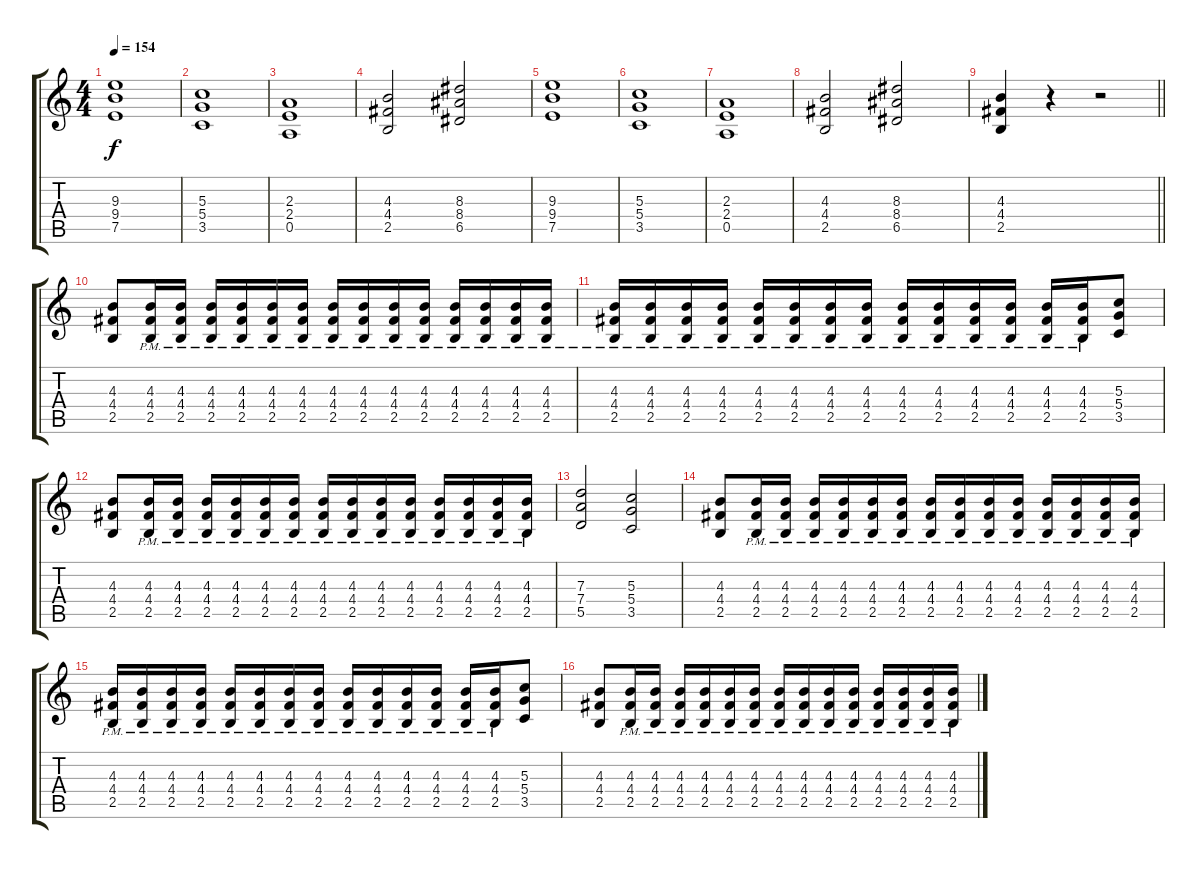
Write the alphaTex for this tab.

\track "" {instrument distortionguitar}
\staff {score tabs}
\tuning (E4 B3 G3 D3 A2 E2) {hide}
\ts (4 4)
\tempo 154
\clef g2
\ks c
(9.3 9.4 7.5).1{dy f} |
(5.3 5.4 3.5).1 |
(2.3 2.4 0.5).1 |
(4.3 4.4 2.5).2 (8.3 8.4 6.5).2 |
(9.3 9.4 7.5).1 |
(5.3 5.4 3.5).1 |
(2.3 2.4 0.5).1 |
(4.3 4.4 2.5).2 (8.3 8.4 6.5).2 |
\barLineRight lightlight
(4.3 4.4 2.5).4 r.4 r.2 |
(4.3 4.4 2.5).8 (4.3{pm} 4.4{pm} 2.5{pm}).16 (4.3{pm} 4.4{pm} 2.5{pm}).16 (4.3{pm} 4.4{pm} 2.5{pm}).16 (4.3{pm} 4.4{pm} 2.5{pm}).16 (4.3{pm} 4.4{pm} 2.5{pm}).16 (4.3{pm} 4.4{pm} 2.5{pm}).16 (4.3{pm} 4.4{pm} 2.5{pm}).16 (4.3{pm} 4.4{pm} 2.5{pm}).16 (4.3{pm} 4.4{pm} 2.5{pm}).16 (4.3{pm} 4.4{pm} 2.5{pm}).16 (4.3{pm} 4.4{pm} 2.5{pm}).16 (4.3{pm} 4.4{pm} 2.5{pm}).16 (4.3{pm} 4.4{pm} 2.5{pm}).16 (4.3{pm} 4.4{pm} 2.5{pm}).16 |
(4.3{pm} 4.4{pm} 2.5).16 (4.3{pm} 4.4{pm} 2.5{pm}).16 (4.3{pm} 4.4{pm} 2.5{pm}).16 (4.3{pm} 4.4{pm} 2.5{pm}).16 (4.3{pm} 4.4{pm} 2.5{pm}).16 (4.3{pm} 4.4{pm} 2.5{pm}).16 (4.3{pm} 4.4{pm} 2.5{pm}).16 (4.3{pm} 4.4{pm} 2.5{pm}).16 (4.3{pm} 4.4{pm} 2.5{pm}).16 (4.3{pm} 4.4{pm} 2.5{pm}).16 (4.3{pm} 4.4{pm} 2.5{pm}).16 (4.3{pm} 4.4{pm} 2.5{pm}).16 (4.3{pm} 4.4{pm} 2.5{pm}).16 (4.3{pm} 4.4{pm} 2.5{pm}).16 (5.3 5.4 3.5).8 |
(4.3 4.4 2.5).8 (4.3{pm} 4.4{pm} 2.5{pm}).16 (4.3{pm} 4.4{pm} 2.5{pm}).16 (4.3{pm} 4.4{pm} 2.5{pm}).16 (4.3{pm} 4.4{pm} 2.5{pm}).16 (4.3{pm} 4.4{pm} 2.5{pm}).16 (4.3{pm} 4.4{pm} 2.5{pm}).16 (4.3{pm} 4.4{pm} 2.5{pm}).16 (4.3{pm} 4.4{pm} 2.5{pm}).16 (4.3{pm} 4.4{pm} 2.5{pm}).16 (4.3{pm} 4.4{pm} 2.5{pm}).16 (4.3{pm} 4.4{pm} 2.5{pm}).16 (4.3{pm} 4.4{pm} 2.5{pm}).16 (4.3{pm} 4.4{pm} 2.5{pm}).16 (4.3{pm} 4.4{pm} 2.5{pm}).16 |
(7.3 7.4 5.5).2 (5.3 5.4 3.5).2 |
(4.3 4.4 2.5).8 (4.3{pm} 4.4{pm} 2.5{pm}).16 (4.3{pm} 4.4{pm} 2.5{pm}).16 (4.3{pm} 4.4{pm} 2.5{pm}).16 (4.3{pm} 4.4{pm} 2.5{pm}).16 (4.3{pm} 4.4{pm} 2.5{pm}).16 (4.3{pm} 4.4{pm} 2.5{pm}).16 (4.3{pm} 4.4{pm} 2.5{pm}).16 (4.3{pm} 4.4{pm} 2.5{pm}).16 (4.3{pm} 4.4{pm} 2.5{pm}).16 (4.3{pm} 4.4{pm} 2.5{pm}).16 (4.3{pm} 4.4{pm} 2.5{pm}).16 (4.3{pm} 4.4{pm} 2.5{pm}).16 (4.3{pm} 4.4{pm} 2.5{pm}).16 (4.3{pm} 4.4{pm} 2.5{pm}).16 |
(4.3{pm} 4.4{pm} 2.5).16 (4.3{pm} 4.4{pm} 2.5{pm}).16 (4.3{pm} 4.4{pm} 2.5{pm}).16 (4.3{pm} 4.4{pm} 2.5{pm}).16 (4.3{pm} 4.4{pm} 2.5{pm}).16 (4.3{pm} 4.4{pm} 2.5{pm}).16 (4.3{pm} 4.4{pm} 2.5{pm}).16 (4.3{pm} 4.4{pm} 2.5{pm}).16 (4.3{pm} 4.4{pm} 2.5{pm}).16 (4.3{pm} 4.4{pm} 2.5{pm}).16 (4.3{pm} 4.4{pm} 2.5{pm}).16 (4.3{pm} 4.4{pm} 2.5{pm}).16 (4.3{pm} 4.4{pm} 2.5{pm}).16 (4.3{pm} 4.4{pm} 2.5{pm}).16 (5.3 5.4 3.5).8 |
(4.3 4.4 2.5).8 (4.3{pm} 4.4{pm} 2.5{pm}).16 (4.3{pm} 4.4{pm} 2.5{pm}).16 (4.3{pm} 4.4{pm} 2.5{pm}).16 (4.3{pm} 4.4{pm} 2.5{pm}).16 (4.3{pm} 4.4{pm} 2.5{pm}).16 (4.3{pm} 4.4{pm} 2.5{pm}).16 (4.3{pm} 4.4{pm} 2.5{pm}).16 (4.3{pm} 4.4{pm} 2.5{pm}).16 (4.3{pm} 4.4{pm} 2.5{pm}).16 (4.3{pm} 4.4{pm} 2.5{pm}).16 (4.3{pm} 4.4{pm} 2.5{pm}).16 (4.3{pm} 4.4{pm} 2.5{pm}).16 (4.3{pm} 4.4{pm} 2.5{pm}).16 (4.3{pm} 4.4{pm} 2.5{pm}).16
